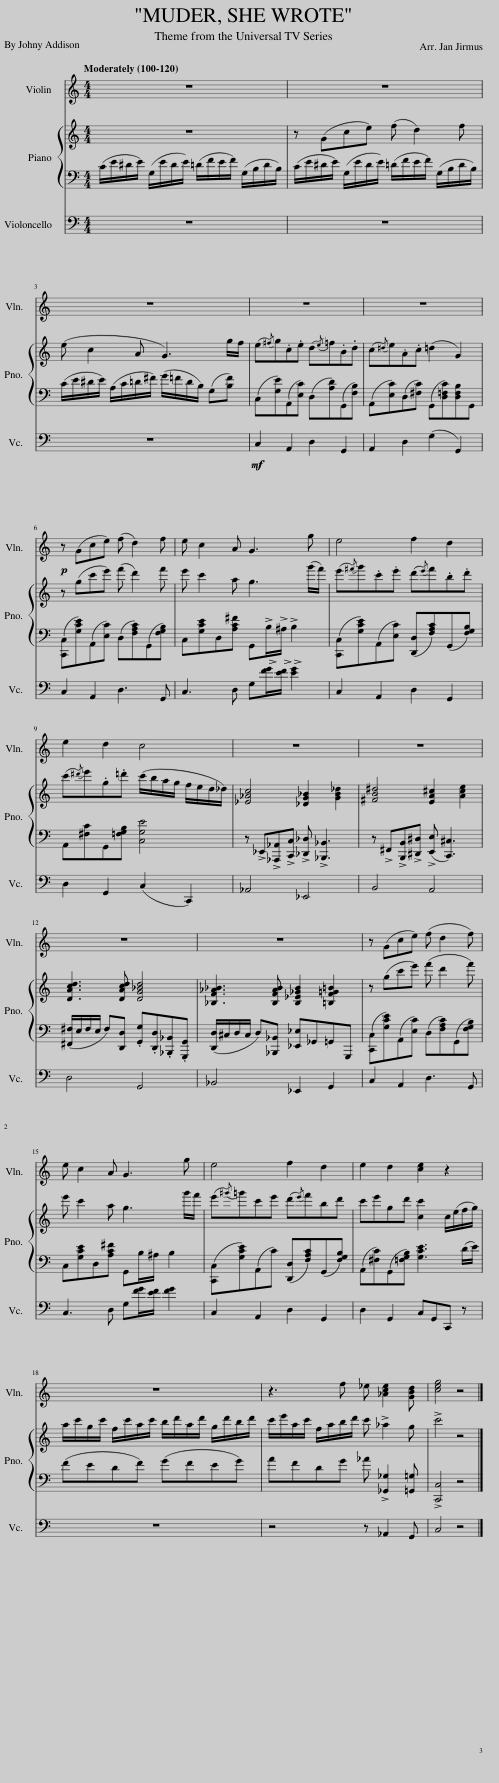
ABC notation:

X:1
%%score 1 { 2 | 3 } 4
L:1/8
Q:1/4=110
M:4/4
I:linebreak $
K:C
V:1 treble
V:2 treble
V:3 bass
V:4 bass
V:1
 z8 | z8 |$ z8 | z8 | z8 |$ %5
!p! z (Gce) (f d2) f | e c2 A G3 g | e4 f2 d2 |$ e2 d2 c4 | z8 | %10
 z8 |$ z8 | z8 | z (Gce) (f d2 f) |$ e c2 A G3 g | %15
 e4 f2 d2 | e2 d2 [ce]2 z2 |$ z8 | z3 f _e [_Ace]2 [GBd] | [ceg]4 z4 |] %20
V:2
 z8 | z (Gce) (f d2) f |$ (e c2 A G3) g/f/ | (e{/^f)}g.c.e (d{/e)}=f.B.d | (c{/^d)}e.A.c (=d2 G2) |$ %5
 z (gc'e') (f' d'2) f' | e' c'2 a g3 (g'/f'/) | (e'{/^f')}g'.c'.e' (d'{/e')}f'.b.d' |$ (c'{/^d')}e'.g.=d' (c'/b/a/g/ f/e/d/_d/) | [_E_Ac]4 [_DG_B]2 [GB_d]2 | %10
 [^FB^d]4 [EA^c]2 [Ace]2 |$ [DAcd]3 [DAcd] [DG_Bd]4 | [_B,F_A_B]3 [B,FAB] [B,_E_GB]2 [=B,F=G=B]2 | z (gc'e') (f' d'2 f') |$ e' c'2 a g3 g'/f'/ | %15
 (e'{/^g')}=g'c'e' (d'{/e')}f'bd' | c'e'gd' [cc']2 c/(e/f/g/) |$ a/c'/g/c'/ f/c'/a/c'/ b/d'/a/d'/ g/d'/b/d'/ | c'/e'/a/c'/ f/a/b/d'/ c' !>!_a2 g | !>!c'4 z4 |] %20
V:3
 (C/E/^D/E/) (G,/E/D/E/) (=D/F/E/F/) (G,/B,/D/B,/) | (C/E/^D/E/) (G,/E/D/E/) (=D/F/E/F/) (G,/B,/D/B,/) |$ (C/E/^D/E/) (A,/C/=D/^F/) (G/=F/D/B,/) (G,[B,F]) | (C,[G,E])(A,,[E,C]) (D,[A,D])(G,,[F,B,]) | (A,,[E,C])(D,[^F,C]) (G,,[D,=F,C])[D,F,B,]G,, |$ %5
 ([C,,C,][G,CE])(A,,[E,C]) (D,[F,A,C])(G,,[F,G,B,]) | C,[G,CE]D,[A,C^F] G,,!>!B,/!>!^A,/ !>!B,2 | ([C,,C,][G,CE])(A,,[E,C]) ([D,,D,][F,A,C])(G,,[F,G,B,]) |$ A,,[^F,C]G,,[=F,G,B,] [C,G,E]4 | z !>!_E,,!>![_A,,,_A,,]!>![C,,C,] !>![_D,,_D,] !>![_B,,,_B,,]3 | %10
 z !>!^F,,!>![B,,,B,,]!>![^D,,^D,] (!>![E,,E,] [C,,^C,]3) |$ ([^F,,^F,]/E,/F,/E,/ F,)[D,,D,] .[G,,G,].[D,,D,].[_B,,,_B,,].[G,,,G,,] | ([D,,D,]/^C,/D,/C,/ D,)[_B,,,_B,,] [_E,,_E,]_G,,=G,,G,,, | ([C,,C,][G,CE])(A,,[E,C]) (D,[F,A,C])(G,,[F,G,B,]) |$ C,[G,CE]D,[A,C^F] G,,B,/^A,/ B,2 | %15
 ([C,,C,][G,CE])(A,,C) ([D,,D,][F,A,C])(G,,[F,G,B,]) | (A,,[^F,C])(G,,[=F,G,B,]) [G,CE]3 (D/E/) |$ (FEDF) (GFEG) | AFDG _A !>![_G,,_G,]2 [=G,,=G,] | !>![C,,C,]4 z4 |] %20
V:4
 z8 | z8 |$ z8 |!mf! C,2 A,,2 D,2 G,,2 | A,,2 D,2 (G,2 G,,2) |$ %5
 C,2 A,,2 D,3 G,, | C,3 D, G,!>![FG]/!>![EF]/ !>![EG]2 | C,2 A,,2 D,2 G,,2 |$ D,2 G,,2 (C,2 C,,2) | _A,,4 _E,,4 | %10
 B,,4 A,,4 |$ D,4 G,,4 | _B,,4 _E,,2 G,,2 | C,2 A,,2 D,3 G,, |$ C,3 D, G,[FG]/[EF]/ [FG]2 | %15
 C,2 A,,2 D,2 G,,2 | D,2 G,,2 C,G,,C,, z |$ z8 | z4 z _A,,2 G,, | C,4 z4 |] %20
